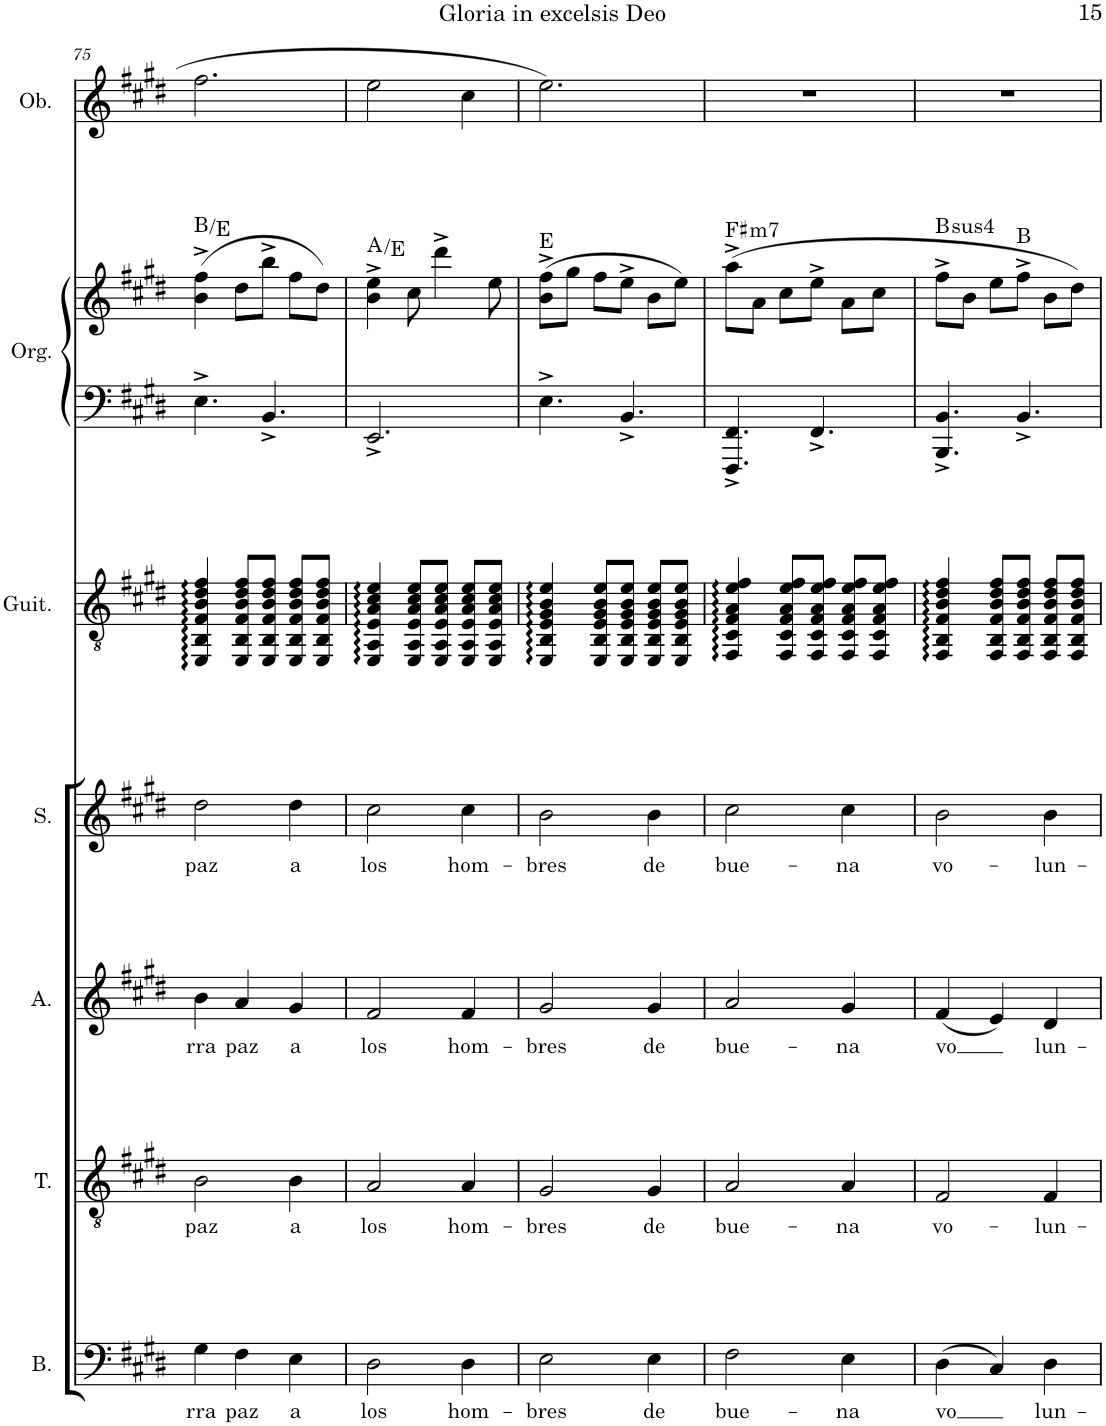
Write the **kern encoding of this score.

**kern	**text	**kern	**text	**kern	**text	**kern	**text	**kern	**kern	**kern	**harte	**kern
*part7	*part7	*part6	*part6	*part5	*part5	*part4	*part4	*part3	*part2	*part2	*part2	*part1
*staff8	*staff8	*staff7	*staff7	*staff6	*staff6	*staff5	*staff5	*staff4	*staff3	*staff2	*	*staff1
*I"Bajo	*	*I"Tenor	*	*I"Alto	*	*I"Soprano	*	*I"Guitarra acústica	*I"Órgano	*	*	*I"Oboe
*I'B.	*	*I'T.	*	*I'A.	*	*I'S.	*	*I'Guit.	*	*	*	*I'Ob.
!!LO:PB:g=z
*clefF4	*	*clefGv2	*	*clefG2	*	*clefG2	*	*clefGv2	*clefF4	*clefG2	*	*clefG2
*k[f#c#g#d#]	*	*k[f#c#g#d#]	*	*k[f#c#g#d#]	*	*k[f#c#g#d#]	*	*k[f#c#g#d#]	*k[f#c#g#d#]	*k[f#c#g#d#]	*	*k[f#c#g#d#]
*M3/4	*	*M3/4	*	*M3/4	*	*M3/4	*	*M3/4	*M3/4	*M3/4	*	*M3/4
=75	=75	=75	=75	=75	=75	=75	=75	=75	=75	=75	=75	=75
!	!LO:LY:b	!	!LO:LY:b	!	!LO:LY:b	!	!LO:LY:b	!	!	!	!	!
4G#\	rra	2B\	paz	4b\	rra	2dd#\	paz	4EE/ 4BB/ 4F#/ 4B/ 4d#/ 4f#/	4.E^\	(4b\^ 4ff#\^	B:maj/4	2.ff#\
!	!LO:LY:b	!	!	!	!LO:LY:b	!	!	!	!	!	!	!
4F#\	paz	.	.	4a/	paz	.	.	8EE/ 8BB/ 8F#/ 8B/ 8d#/ 8f#/L	.	8dd#\L	.	.
.	.	.	.	.	.	.	.	8EE/ 8BB/ 8F#/ 8B/ 8d#/ 8f#/J	4.BB^/	8bb^\J	.	.
!	!LO:LY:b	!	!LO:LY:b	!	!LO:LY:b	!	!LO:LY:b	!	!	!	!	!
4E\	a	4B\	a	4g#/	a	4dd#\	a	8EE/ 8BB/ 8F#/ 8B/ 8d#/ 8f#/L	.	8ff#\L	.	.
.	.	.	.	.	.	.	.	8EE/ 8BB/ 8F#/ 8B/ 8d#/ 8f#/J	.	8dd#\J)	.	.
=76	=76	=76	=76	=76	=76	=76	=76	=76	=76	=76	=76	=76
!	!LO:LY:b	!	!LO:LY:b	!	!LO:LY:b	!	!LO:LY:b	!	!	!	!	!
2D#\	los	2A/	los	2f#/	los	2cc#\	los	4EE/ 4AA/ 4E/ 4A/ 4c#/ 4e/	2.EE^/	4b\^ 4ee\^	A:maj/5	2ee\
.	.	.	.	.	.	.	.	8EE/ 8AA/ 8E/ 8A/ 8c#/ 8e/L	.	8cc#\	.	.
.	.	.	.	.	.	.	.	8EE/ 8AA/ 8E/ 8A/ 8c#/ 8e/J	.	4ddd#^\	.	.
!	!LO:LY:b	!	!LO:LY:b	!	!LO:LY:b	!	!LO:LY:b	!	!	!	!	!
4D#\	hom-	4A/	hom-	4f#/	hom-	4cc#\	hom-	8EE/ 8AA/ 8E/ 8A/ 8c#/ 8e/L	.	.	.	4cc#\
.	.	.	.	.	.	.	.	8EE/ 8AA/ 8E/ 8A/ 8c#/ 8e/J	.	8ee\	.	.
=77	=77	=77	=77	=77	=77	=77	=77	=77	=77	=77	=77	=77
!	!LO:LY:b	!	!LO:LY:b	!	!LO:LY:b	!	!LO:LY:b	!	!	!	!	!
2E\	-bres	2G#/	-bres	2g#/	-bres	2b\	-bres	4EE/ 4BB/ 4E/ 4G#/ 4B/ 4e/	4.E^\	(8b\^ 8ff#\^L	E:maj	2.ee\
.	.	.	.	.	.	.	.	.	.	8gg#\J	.	.
.	.	.	.	.	.	.	.	8EE/ 8BB/ 8E/ 8G#/ 8B/ 8e/L	.	8ff#\L	.	.
.	.	.	.	.	.	.	.	8EE/ 8BB/ 8E/ 8G#/ 8B/ 8e/J	4.BB^/	8ee^\J	.	.
!	!LO:LY:b	!	!LO:LY:b	!	!LO:LY:b	!	!LO:LY:b	!	!	!	!	!
4E\	de	4G#/	de	4g#/	de	4b\	de	8EE/ 8BB/ 8E/ 8G#/ 8B/ 8e/L	.	8b\L	.	.
.	.	.	.	.	.	.	.	8EE/ 8BB/ 8E/ 8G#/ 8B/ 8e/J	.	8ee\J)	.	.
=78	=78	=78	=78	=78	=78	=78	=78	=78	=78	=78	=78	=78
!	!LO:LY:b	!	!LO:LY:b	!	!LO:LY:b	!	!LO:LY:b	!	!	!	!LO:H:kt=m7	!
2F#\	bue-	2A/	bue-	2a/	bue-	2cc#\	bue-	4FF#/ 4C#/ 4F#/ 4A/ 4e/ 4f#/	4.FFF#/^ 4.FF#/^	(8aa^\L	F#:min7	2.r
.	.	.	.	.	.	.	.	.	.	8a\J	.	.
.	.	.	.	.	.	.	.	8FF#/ 8C#/ 8F#/ 8A/ 8e/ 8f#/L	.	8cc#\L	.	.
.	.	.	.	.	.	.	.	8FF#/ 8C#/ 8F#/ 8A/ 8e/ 8f#/J	4.FF#^/	8ee^\J	.	.
!	!LO:LY:b	!	!LO:LY:b	!	!LO:LY:b	!	!LO:LY:b	!	!	!	!	!
4E\	-na	4A/	-na	4g#/	-na	4cc#\	-na	8FF#/ 8C#/ 8F#/ 8A/ 8e/ 8f#/L	.	8a\L	.	.
.	.	.	.	.	.	.	.	8FF#/ 8C#/ 8F#/ 8A/ 8e/ 8f#/J	.	8cc#\J	.	.
=79	=79	=79	=79	=79	=79	=79	=79	=79	=79	=79	=79	=79
!	!LO:LY:b	!	!LO:LY:b	!	!LO:LY:b	!	!LO:LY:b	!	!	!	!LO:H:kt=4	!
(4D#\	vo	2F#/	vo-	(4f#/	vo	2b\	vo-	4FF#/ 4BB/ 4F#/ 4B/ 4d#/ 4f#/	4.BBB/^ 4.BB/^	8ff#^\L	B:sus4	2.r
.	.	.	.	.	.	.	.	.	.	8b\J	.	.
4C#/)	.	.	.	4e/)	.	.	.	8FF#/ 8BB/ 8F#/ 8B/ 8d#/ 8f#/L	.	8ee\L	.	.
.	.	.	.	.	.	.	.	8FF#/ 8BB/ 8F#/ 8B/ 8d#/ 8f#/J	4.BB^/	8ff#^\J	B:maj	.
!	!LO:LY:b	!	!LO:LY:b	!	!LO:LY:b	!	!LO:LY:b	!	!	!	!	!
4D#\	lun-	4F#/	-lun-	4d#/	lun-	4b\	-lun-	8FF#/ 8BB/ 8F#/ 8B/ 8d#/ 8f#/L	.	8b\L	.	.
.	.	.	.	.	.	.	.	8FF#/ 8BB/ 8F#/ 8B/ 8d#/ 8f#/J	.	8dd#\J)	.	.
=	=	=	=	=	=	=	=	=	=	=	=	=
*-	*-	*-	*-	*-	*-	*-	*-	*-	*-	*-	*-	*-
